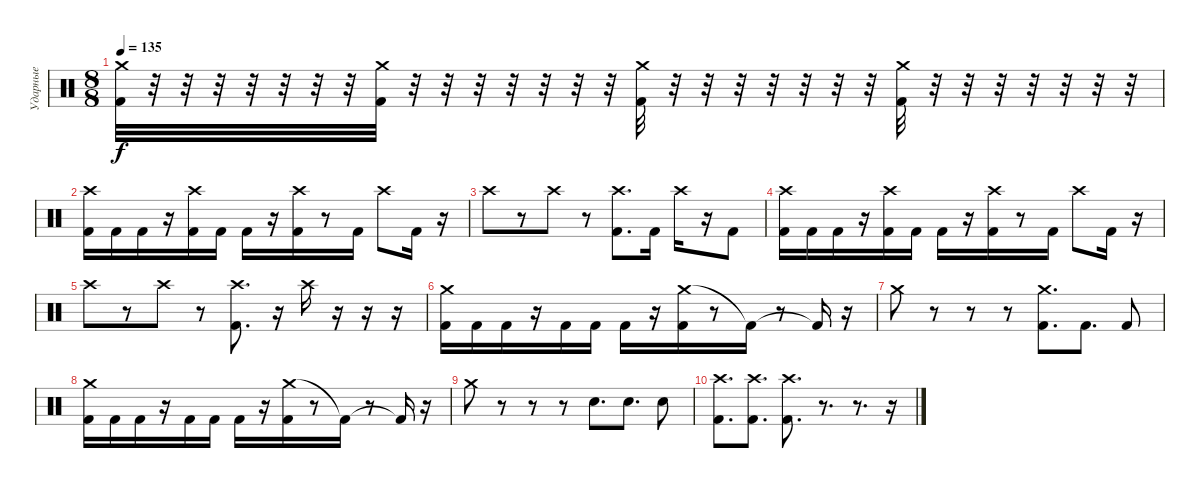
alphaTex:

\track ("Ударные" "Ударные") {instrument percussion}
\staff {score}
\articulation defaults
\ts (8 8)
\tempo 135
\clef neutral
\ks c
("Crash medium (hit)" "Kick (hit) 2").32{dy f} r.32 r.32 r.32 r.32 r.32 r.32 r.32 ("Crash medium (hit)" "Kick (hit) 2").32 r.32 r.32 r.32 r.32 r.32 r.32 r.32 ("Crash medium (hit)" "Kick (hit) 2").32 r.32 r.32 r.32 r.32 r.32 r.32 r.32 ("Crash medium (hit)" "Kick (hit) 2").32 r.32 r.32 r.32 r.32 r.32 r.32 r.32 |
("Crash high (hit)" "Kick (hit) 2").16 "Kick (hit) 2".16 "Kick (hit) 2".16 r.16 ("Crash high (hit)" "Kick (hit) 2").16 "Kick (hit) 2".16 "Kick (hit) 2".16 r.16 ("Crash high (hit)" "Kick (hit) 2").16 r.8 "Kick (hit) 2".16 "Crash high (hit)".8 "Kick (hit) 2".16 r.16 |
"Crash high (hit)".8 r.8 "Crash high (hit)".8 r.8 ("Crash high (hit)" "Kick (hit) 2").8{d} "Kick (hit) 2".16 "Crash high (hit)".16 r.16 "Kick (hit) 2".8 |
("Crash high (hit)" "Kick (hit) 2").16 "Kick (hit) 2".16 "Kick (hit) 2".16 r.16 ("Crash high (hit)" "Kick (hit) 2").16 "Kick (hit) 2".16 "Kick (hit) 2".16 r.16 ("Crash high (hit)" "Kick (hit) 2").16 r.8 "Kick (hit) 2".16 "Crash high (hit)".8 "Kick (hit) 2".16 r.16 |
"Crash high (hit)".8 r.8 "Crash high (hit)".8 r.8 ("Crash high (hit)" "Kick (hit) 2").8{d} r.16 "Crash high (hit)".16 r.16 r.16 r.16 |
("Crash medium (hit)" "Kick (hit) 2").16 "Kick (hit) 2".16 "Kick (hit) 2".16 r.16 "Kick (hit) 2".16 "Kick (hit) 2".16 "Kick (hit) 2".16 r.16 ("Crash medium (hit)" "Kick (hit) 2").16 r.8 "Kick (hit) 2"{t}.16 r.8 "Kick (hit) 2"{t}.16 r.16 |
"Crash medium (hit)".8 r.8 r.8 r.8 ("Crash medium (hit)" "Kick (hit) 2").8{d} "Kick (hit) 2".8{d} "Kick (hit) 2".8 |
("Crash medium (hit)" "Kick (hit) 2").16 "Kick (hit) 2".16 "Kick (hit) 2".16 r.16 "Kick (hit) 2".16 "Kick (hit) 2".16 "Kick (hit) 2".16 r.16 ("Crash medium (hit)" "Kick (hit) 2").16 r.8 "Kick (hit) 2"{t}.16 r.8 "Kick (hit) 2"{t}.16 r.16 |
"Crash medium (hit)".8 r.8 r.8 r.8 "Electric Snare (hit)".8{d} "Electric Snare (hit)".8{d} "Electric Snare (hit)".8 |
("Crash high (hit)" "Kick (hit) 2").8{d} ("Crash high (hit)" "Kick (hit) 2").8{d} ("Crash high (hit)" "Kick (hit) 2").8{d} r.8{d} r.8{d} r.16
